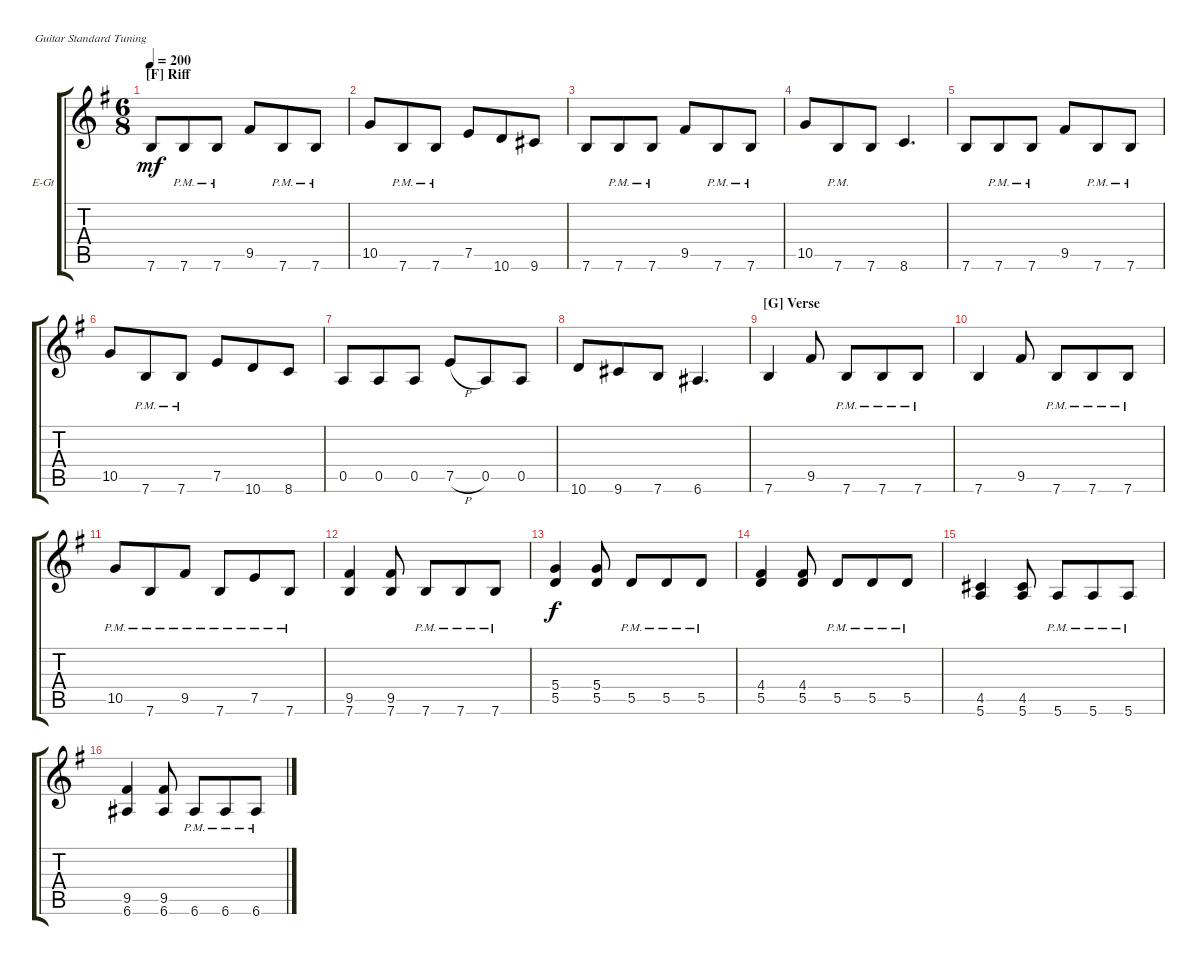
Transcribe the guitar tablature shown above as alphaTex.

\bracketExtendMode groupsimilarinstruments
\firstSystemTrackNameOrientation horizontal
\otherSystemsTrackNameOrientation horizontal
\track ("Electric Guitar 2" "E-Gt") {instrument distortionguitar}
\staff {score tabs}
\tuning (E4 B3 G3 D3 A2 E2)
\ts (6 8)
\section ("F" "Riff")
\tempo 200
\clef g2
\ks eminor
7.6.8{dy mf} 7.6{pm}.8 7.6{pm}.8 9.5.8 7.6{pm}.8 7.6{pm}.8 |
10.5.8 7.6{pm}.8 7.6{pm}.8 7.5.8 10.6.8 9.6.8 |
7.6.8 7.6{pm}.8 7.6{pm}.8 9.5.8 7.6{pm}.8 7.6{pm}.8 |
10.5.8 7.6{pm}.8 7.6.8 8.6.4{d} |
7.6.8 7.6{pm}.8 7.6{pm}.8 9.5.8 7.6{pm}.8 7.6{pm}.8 |
10.5.8 7.6{pm}.8 7.6{pm}.8 7.5.8 10.6.8 8.6.8 |
0.5.8 0.5.8 0.5.8 7.5{h}.8 0.5.8 0.5.8 |
10.6.8 9.6.8 7.6.8 6.6.4{d} |
\section ("G" "Verse ")
7.6.4 9.5.8 7.6{pm}.8 7.6{pm}.8 7.6{pm}.8 |
7.6.4 9.5.8 7.6{pm}.8 7.6{pm}.8 7.6{pm}.8 |
10.5{pm}.8 7.6{pm}.8 9.5{pm}.8 7.6{pm}.8 7.5{pm}.8 7.6{pm}.8 |
(7.6 9.5).4 (7.6 9.5).8 7.6{pm}.8 7.6{pm}.8 7.6{pm}.8 |
(5.5 5.4).4{dy f} (5.5 5.4).8 5.5{pm}.8 5.5{pm}.8 5.5{pm}.8 |
(5.5 4.4).4 (5.5 4.4).8 5.5{pm}.8 5.5{pm}.8 5.5{pm}.8 |
(4.5 5.6).4 (5.6 4.5).8 5.6{pm}.8 5.6{pm}.8 5.6{pm}.8 |
(6.6 9.5).4 (6.6 9.5).8 6.6{pm}.8 6.6{pm}.8 6.6{pm}.8
